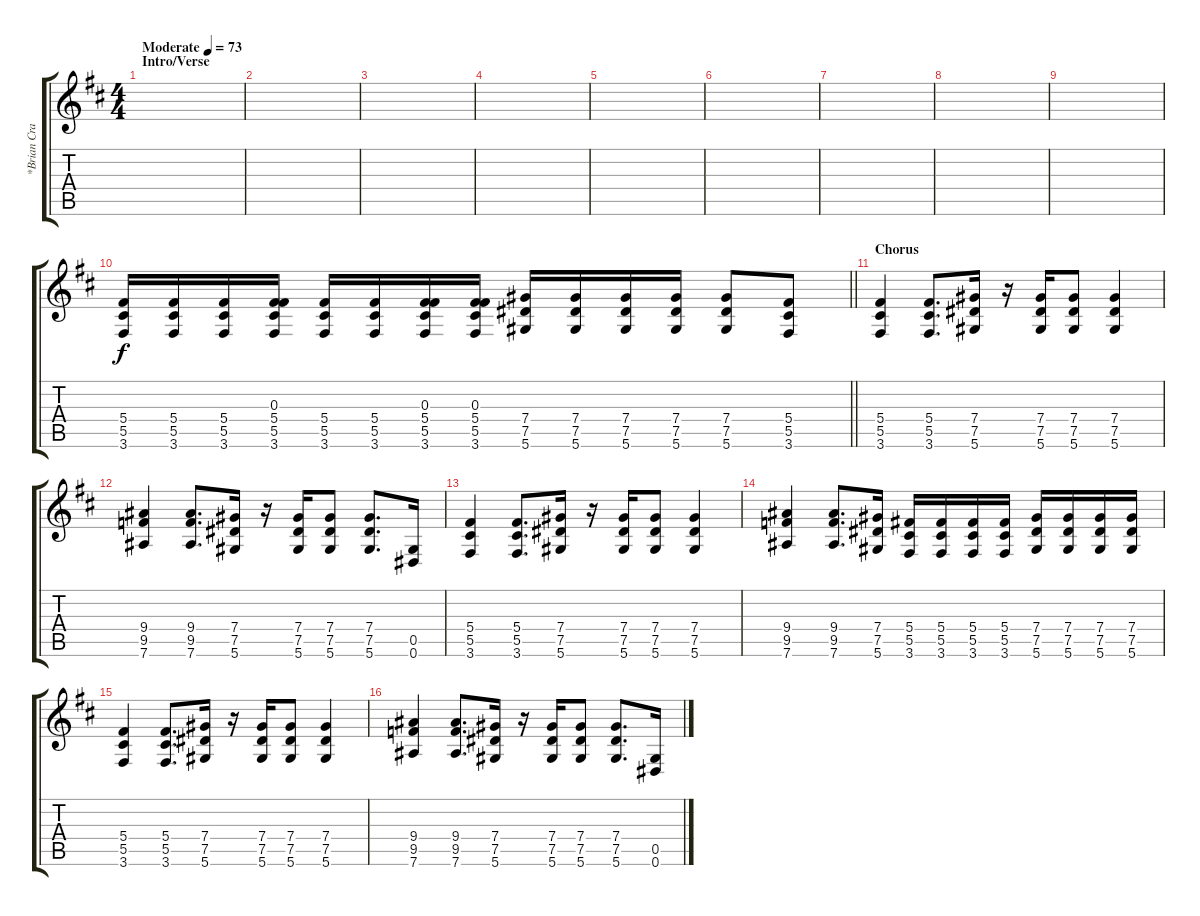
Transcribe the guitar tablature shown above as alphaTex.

\track ("*Brian Craddock (Rythm Guitar)" "*Brian Cra") {instrument distortionguitar}
\staff {score tabs}
\tuning (Eb4 Bb3 Gb3 Db3 Ab2 Eb2) {hide}
\ts (4 4)
\section ("" "Intro/Verse")
\tempo (73 "Moderate")
\clef g2
\ks d
|
|
|
|
|
|
|
|
|
\barLineRight lightlight
(5.4 5.5 3.6).16 (5.4 5.5 3.6).16 (5.4 5.5 3.6).16 (0.3 5.4 5.5 3.6).16 (5.4 5.5 3.6).16 (5.4 5.5 3.6).16 (0.3 5.4 5.5 3.6).16 (0.3 5.4 5.5 3.6).16 (7.4 7.5 5.6).16 (7.4 7.5 5.6).16 (7.4 7.5 5.6).16 (7.4 7.5 5.6).16 (7.4 7.5 5.6).8 (5.4 5.5 3.6).8 |
\section ("" "Chorus")
(5.4 5.5 3.6).4 (5.4 5.5 3.6).8{d} (7.4 7.5 5.6).16 r.16 (7.4 7.5 5.6).16 (7.4 7.5 5.6).8 (7.4 7.5 5.6).4 |
(9.4 9.5 7.6).4 (9.4 9.5 7.6).8{d} (7.4 7.5 5.6).16 r.16 (7.4 7.5 5.6).16 (7.4 7.5 5.6).8 (7.4 7.5 5.6).8{d} (0.5 0.6).16 |
(5.4 5.5 3.6).4 (5.4 5.5 3.6).8{d} (7.4 7.5 5.6).16 r.16 (7.4 7.5 5.6).16 (7.4 7.5 5.6).8 (7.4 7.5 5.6).4 |
(9.4 9.5 7.6).4 (9.4 9.5 7.6).8{d} (7.4 7.5 5.6).16 (5.4 5.5 3.6).16 (5.4 5.5 3.6).16 (5.4 5.5 3.6).16 (5.4 5.5 3.6).16 (7.4 7.5 5.6).16 (7.4 7.5 5.6).16 (7.4 7.5 5.6).16 (7.4 7.5 5.6).16 |
(5.4 5.5 3.6).4 (5.4 5.5 3.6).8{d} (7.4 7.5 5.6).16 r.16 (7.4 7.5 5.6).16 (7.4 7.5 5.6).8 (7.4 7.5 5.6).4 |
(9.4 9.5 7.6).4 (9.4 9.5 7.6).8{d} (7.4 7.5 5.6).16 r.16 (7.4 7.5 5.6).16 (7.4 7.5 5.6).8 (7.4 7.5 5.6).8{d} (0.5 0.6).16
